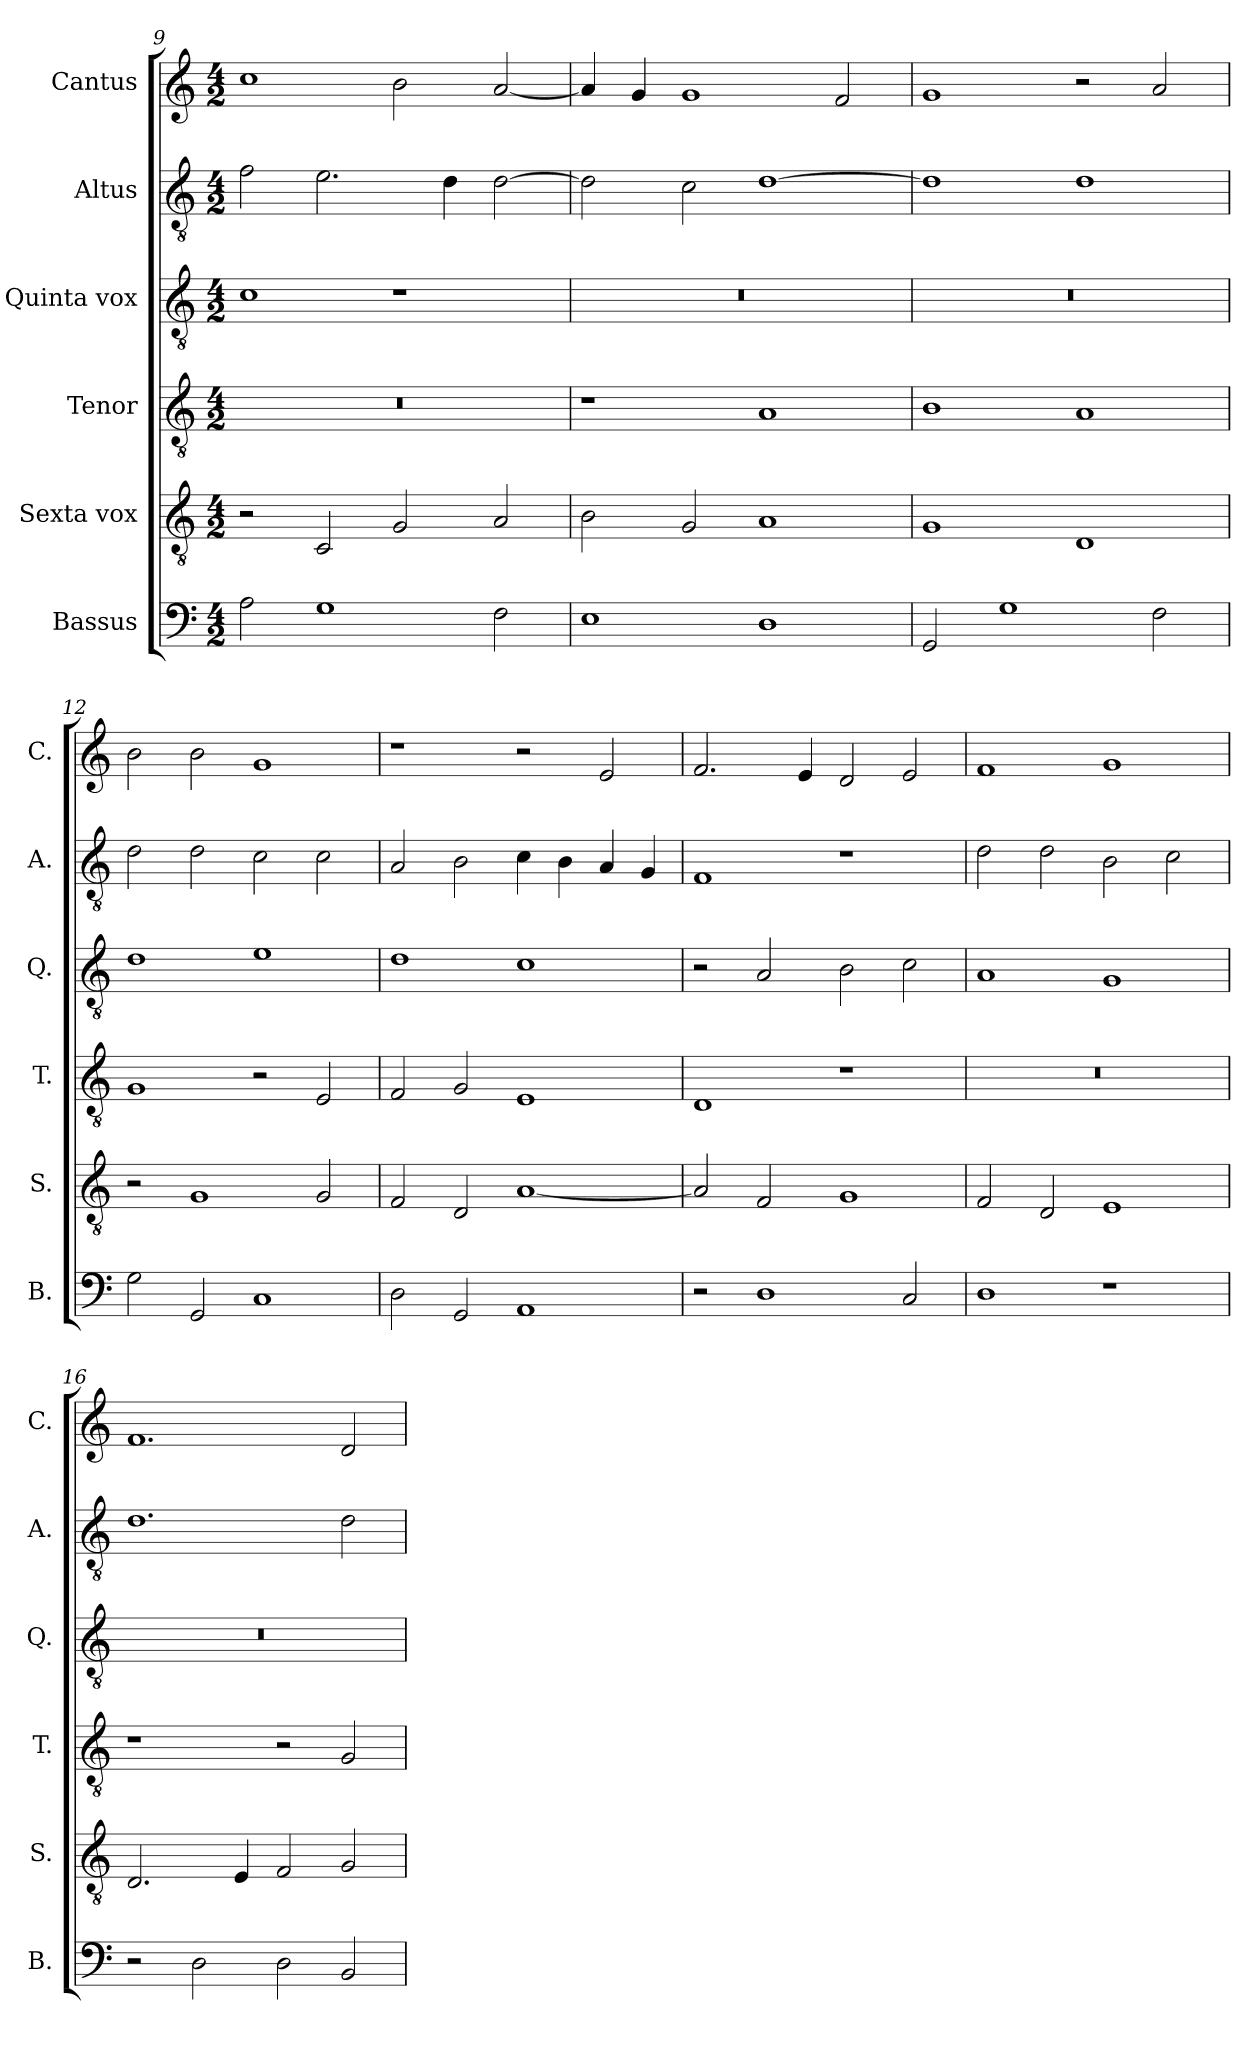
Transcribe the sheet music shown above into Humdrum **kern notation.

**kern	**kern	**kern	**kern	**kern	**kern
*part6	*part5	*part4	*part3	*part2	*part1
*staff6	*staff5	*staff4	*staff3	*staff2	*staff1
*I"Bassus	*I"Sexta vox	*I"Tenor	*I"Quinta vox	*I"Altus	*I"Cantus
*I'B.	*I'S.	*I'T.	*I'Q.	*I'A.	*I'C.
*clefF4	*clefGv2	*clefGv2	*clefGv2	*clefGv2	*clefG2
*k[]	*k[]	*k[]	*k[]	*k[]	*k[]
*M4/2	*M4/2	*M4/2	*M4/2	*M4/2	*M4/2
=9	=9	=9	=9	=9	=9
2A\	2r	0r	1c	2f\	1cc
1G	2C/	.	.	2.e\	.
.	2G/	.	1r	.	2b\
.	.	.	.	4d\	.
2F\	2A/	.	.	[2d\	[2a/
=10	=10	=10	=10	=10	=10
1E	2B\	1r	0r	2d\]	4a/]
.	.	.	.	.	4g/
.	2G/	.	.	2c\	1g
1D	1A	1A	.	[1d	.
.	.	.	.	.	2f/
=11	=11	=11	=11	=11	=11
2GG/	1G	1B	0r	1d]	1g
1G	.	.	.	.	.
.	1D	1A	.	1d	2r
2F\	.	.	.	.	2a/
=12	=12	=12	=12	=12	=12
2G\	2r	1G	1d	2d\	2b\
2GG/	1G	.	.	2d\	2b\
1C	.	2r	1e	2c\	1g
.	2G/	2E/	.	2c\	.
=13	=13	=13	=13	=13	=13
2D\	2F/	2F/	1d	2A/	1r
2GG/	2D/	2G/	.	2B\	.
1AA	[1A	1E	1c	4c\	2r
.	.	.	.	4B\	.
.	.	.	.	4A/	2e/
.	.	.	.	4G/	.
!!LO:PB:g=z
=14	=14	=14	=14	=14	=14
2r	2A/]	1D	2r	1F	2.f/
1D	2F/	.	2A/	.	.
.	.	.	.	.	4e/
.	1G	1r	2B\	1r	2d/
2C/	.	.	2c\	.	2e/
=15	=15	=15	=15	=15	=15
1D	2F/	0r	1A	2d\	1f
.	2D/	.	.	2d\	.
1r	1E	.	1G	2B\	1g
.	.	.	.	2c\	.
=16	=16	=16	=16	=16	=16
2r	2.D/	1r	0r	1.d	1.f
2D\	.	.	.	.	.
.	4E/	.	.	.	.
2D\	2F/	2r	.	.	.
2BB/	2G/	2G/	.	2d\	2d/
=	=	=	=	=	=
*-	*-	*-	*-	*-	*-
